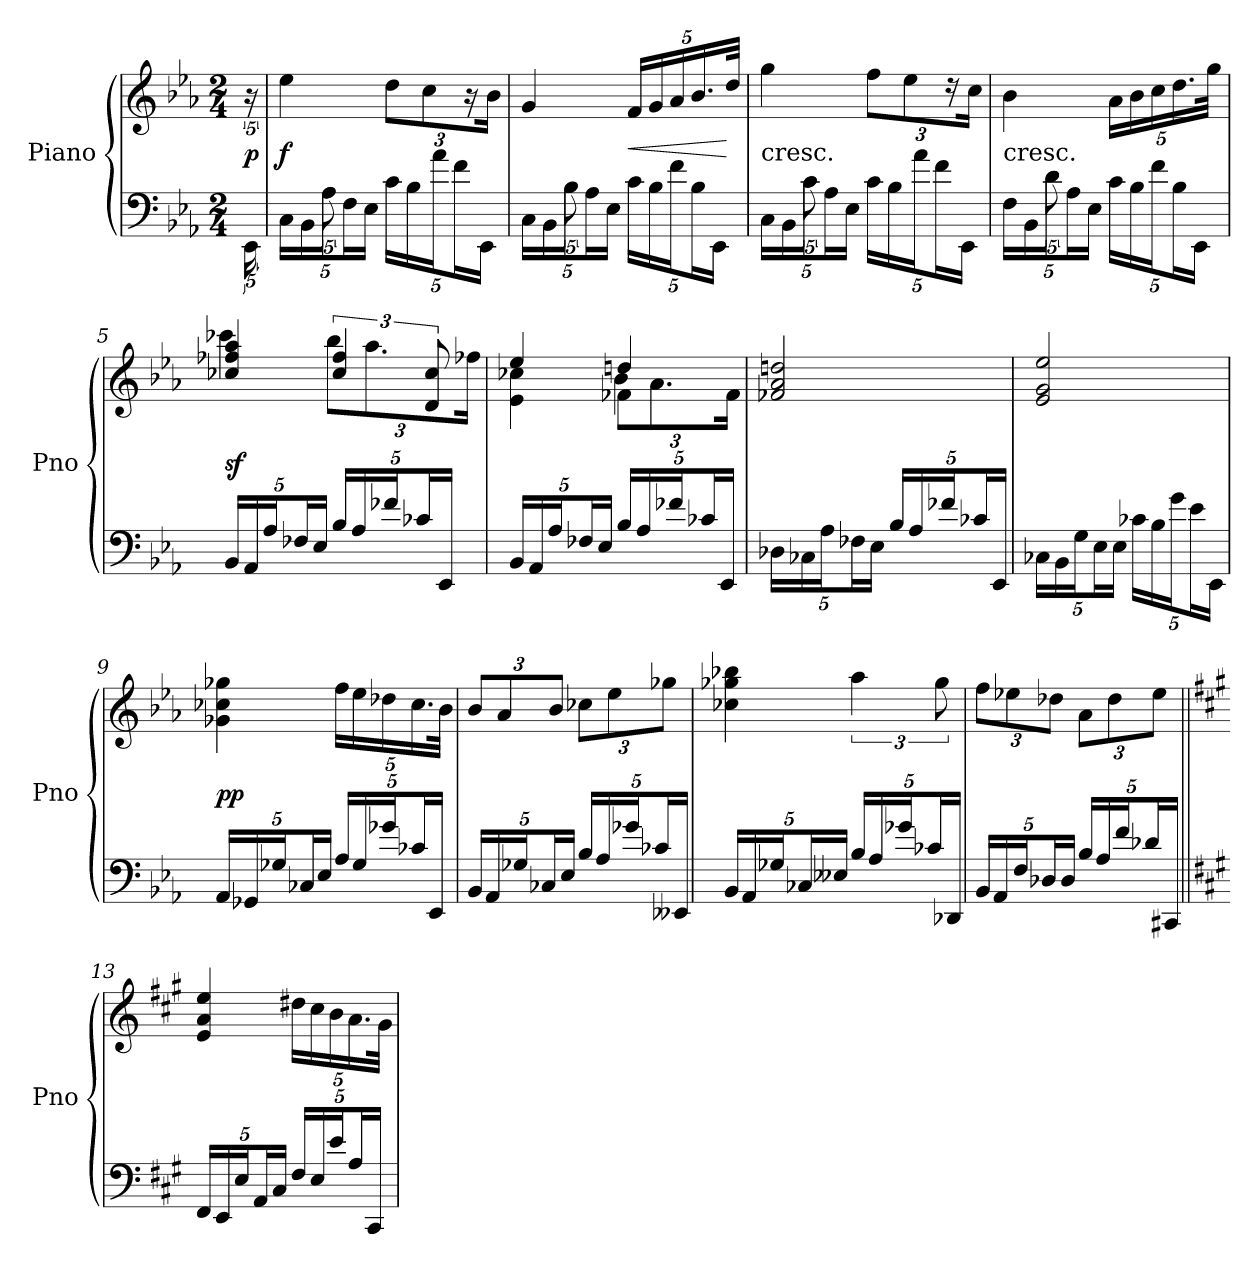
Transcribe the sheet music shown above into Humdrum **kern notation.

**kern	**kern	**dynam
*part1	*part1	*part1
*staff2	*staff1	*staff1/2
*I"Piano	*	*
*I'Pno	*	*
*clefF4	*clefG2	*
*k[b-e-a-]	*k[b-e-a-]	*
*E-:	*E-:	*
*M2/4	*M2/4	*
=	=	=
20EE-\	20r	p
=1	=1	=1
*^	*	*
20C\LL	10ryy	4ee-	f
20BB-\	.	.	.
20A-\J	10A-	.	.
20F\L	.	.	.
20E-\JJ	20ryy	.	.
20c\LL	4ryy	12ddL	.
20B-\	.	.	.
.	.	12cc	.
20a-\J	.	.	.
20f\L	.	.	.
.	.	24r	.
20EE-\JJ	.	.	.
.	.	24b-Jk	.
=2	=2	=2	=2
20C\LL	10ryy	4g	.
20BB-\	.	.	.
20B-\J	10B-	.	.
20A-\L	.	.	.
20E-\JJ	20ryy	.	.
20c\LL	4ryy	20fLL	<
20B-\	.	20g	.
20f\J	.	20a-	.
20B-\L	.	20.b-	.
20EE-\JJ	.	.	.
.	.	40ddJJk	[
=3	=3	=3	=3
!	!	!LO:TX:c:t=cresc.	!
20C\LL	10ryy	4gg	.
20BB-\	.	.	.
20c\J	10c	.	.
20A-\L	.	.	.
20E-\JJ	20ryy	.	.
20c\LL	4ryy	12ffL	.
20B-\	.	.	.
.	.	12ee-	.
20a-\J	.	.	.
20f\L	.	.	.
.	.	24r	.
20EE-\JJ	.	.	.
.	.	24ccJk	.
=4	=4	=4	=4
!	!	!LO:TX:c:t=cresc.	!
20F\LL	10ryy	4b-	.
20BB-\	.	.	.
20d\J	10d	.	.
20A-\L	.	.	.
20E-\JJ	20ryy	.	.
20c\LL	4ryy	20a-LL	.
20B-\	.	20b-	.
20f\J	.	20cc	.
20B-\L	.	20.dd	.
20EE-\JJ	.	.	.
.	.	40ggJJk	.
*v	*v	*	*
=5	=5	=5
*	*^	*
20BB-/LL	4cc-X 4ff-X 4aa-	4ccc-X	sf
20AA-/	.	.	.
20A-/J	.	.	.
20F-X/L	.	.	.
20E-/JJ	.	.	.
20B-/LL	6cc- 6ff-	12bb-L	.
20A-/	.	.	.
.	.	12.aa-	.
20f-X/J	.	.	.
20c-X/L	.	.	.
.	12d 12cc-	.	.
20EE-/JJ	.	.	.
.	.	24ff-XJk	.
=6	=6	=6	=6
*	*	*^	*
20BB-/LL	4ryy	4e- 4cc-X	4ee-	.
20AA-/	.	.	.	.
20A-/J	.	.	.	.
20F-X/L	.	.	.	.
20E-/JJ	.	.	.	.
20B-/LL	12f-X\L	4b-	4ddn	.
20A-/	.	.	.	.
.	12.a-	.	.	.
20f-X/J	.	.	.	.
20c-X/L	.	.	.	.
20EE-/JJ	.	.	.	.
.	24f-Jk	.	.	.
*	*v	*v	*v	*
=7	=7	=7
20D-X\LL	2f-X 2a- 2ddn	.
20C-X\	.	.
20A-\J	.	.
20F-X\L	.	.
20E-\JJ	.	.
20B-/LL	.	.
20A-/	.	.
20f-X/J	.	.
20c-X/L	.	.
20EE-/JJ	.	.
=8	=8	=8
20C-X\LL	2e- 2g 2ee-	.
20BB-\	.	.
20G\J	.	.
20E-\L	.	.
20E-\JJ	.	.
20c-X\LL	.	.
20B-\	.	.
20g\J	.	.
20e-\L	.	.
20EE-\JJ	.	.
=9	=9	=9
20AA-/LL	4g-X 4cc-X 4gg-X	pp
20GG-X/	.	.
20G-X/J	.	.
20C-X/L	.	.
20E-/JJ	.	.
20A-/LL	20ffLL	.
20G-/	20ee-	.
20g-X/J	20dd-X	.
20c-X/L	20.cc-	.
20EE-/JJ	.	.
.	40b-JJk	.
=10	=10	=10
20BB-/LL	12b-L	.
20AA-/	.	.
.	12a-	.
20G-X/J	.	.
20C-X/L	.	.
.	12b-J	.
20E-/JJ	.	.
20B-/LL	12cc-XL	.
20A-/	.	.
.	12ee-	.
20g-X/J	.	.
20c-X/L	.	.
.	12gg-XJ	.
20EE--X/JJ	.	.
=11	=11	=11
20BB-/LL	4cc-X 4gg-X 4bb-X	.
20AA-/	.	.
20G-X/J	.	.
20C-X/L	.	.
20E--X/JJ	.	.
20B-/LL	6aa-	.
20A-/	.	.
20g-X/J	.	.
20c-X/L	.	.
.	12gg-	.
20DD-X/JJ	.	.
=12	=12	=12
20BB-/LL	12ffL	.
20AA-/	.	.
.	12ee-X	.
20F/J	.	.
20D-X/L	.	.
.	12dd-XJ	.
20D-/JJ	.	.
20B-/LL	12a-L	.
20A-/	.	.
.	12dd-	.
20f/J	.	.
20d-X/L	.	.
.	12ee-J	.
20CC#X/JJ	.	.
=13||	=13||	=13||
*k[f#c#g#]	*k[f#c#g#]	*
20FF#/LL	4e 4a 4ee	.
20EE/	.	.
20E/J	.	.
20AA/L	.	.
20C#/JJ	.	.
20F#/LL	20dd#XLL	.
20E/	20cc#	.
20e/J	20b	.
20A/L	20.a	.
20CC#/JJ	.	.
.	40g#JJk	.
=	=	=
*-	*-	*-
